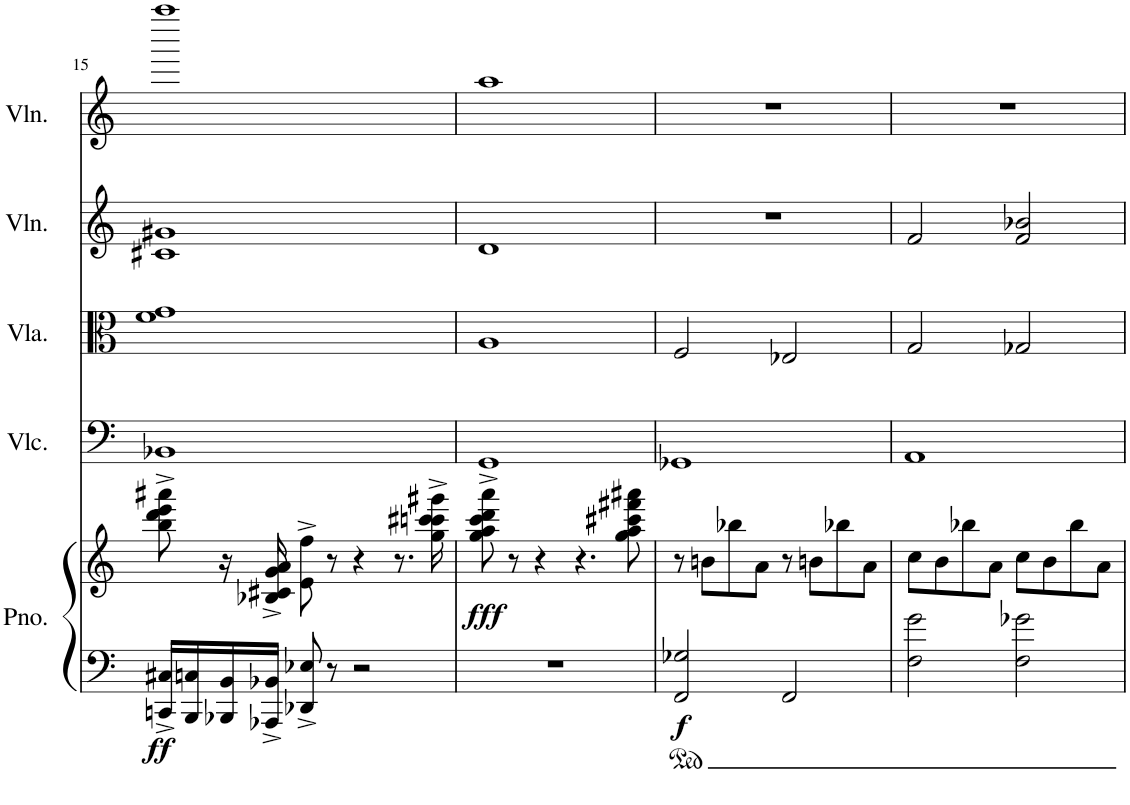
**kern	**kern	**dynam	**kern	**kern	**kern	**kern
*part5	*part5	*part5	*part4	*part3	*part2	*part1
*staff6	*staff5	*staff5/6	*staff4	*staff3	*staff2	*staff1
*I"Piano	*	*	*I"Violoncello	*I"Viola	*I"Violin	*I"Violin
*I'Pno.	*	*	*I'Vlc.	*I'Vla.	*I'Vln.	*I'Vln.
!!LO:PB:g=z
*clefF4	*clefG2	*	*clefF4	*clefC3	*clefG2	*clefG2
*k[]	*k[]	*	*k[]	*k[]	*k[]	*k[]
*M4/4	*M4/4	*	*M4/4	*M4/4	*M4/4	*M4/4
=15	=15	=15	=15	=15	=15	=15
!	!	!LO:DY:b=2	!	!	!	!
16CCn/^ 16C#X/^LL	8bb\^ 8ddd\^ 8eee\^ 8aaa#X\^	ff	1BB-X	1f 1g	1c#X 1g#X	1aaaa
16BBB/ 16Cn/	.	.	.	.	.	.
16BBB-X/ 16BB/	16r	.	.	.	.	.
16AAA-X/^ 16BB-X/^JJ	16B-X/^ 16c#X/^ 16g/^ 16a/^	.	.	.	.	.
8DD-X/^ 8E-X/^	8e\^ 8ff\^	.	.	.	.	.
8r	8r	.	.	.	.	.
2r	4r	.	.	.	.	.
.	8.r	.	.	.	.	.
.	16gg\^ 16cccn\^ 16ccc#X\^ 16ggg#X\^	.	.	.	.	.
=16	=16	=16	=16	=16	=16	=16
!	!	!LO:DY:b	!	!	!	!
1r	8gg\^ 8aa\^ 8ccc\^ 8ddd\^ 8aaa\^	fff	1GG	1A	1d	1aa
.	8r	.	.	.	.	.
.	4r	.	.	.	.	.
.	4.r	.	.	.	.	.
.	8gg\ 8aa\ 8ccc#X\ 8fff#X\ 8aaa#X\	.	.	.	.	.
=17	=17	=17	=17	=17	=17	=17
!	!	!LO:DY:b=2	!	!	!	!
2FF/ 2G-X/	8r	f	1GG-X	2F/	1r	1r
.	8bn\L	.	.	.	.	.
.	8bb-X\	.	.	.	.	.
.	8a\J	.	.	.	.	.
2FF/	8r	.	.	2E-X/	.	.
.	8bn\L	.	.	.	.	.
.	8bb-X\	.	.	.	.	.
.	8a\J	.	.	.	.	.
=18	=18	=18	=18	=18	=18	=18
2F\ 2g\	8cc\L	.	1AA	2G/	2f/	1r
.	8b\	.	.	.	.	.
.	8bb-X\	.	.	.	.	.
.	8a\J	.	.	.	.	.
2F\ 2g-X\	8cc\L	.	.	2G-X/	2f/ 2b-X/	.
.	8b\	.	.	.	.	.
.	8bb-\	.	.	.	.	.
.	8a\J	.	.	.	.	.
=	=	=	=	=	=	=
*-	*-	*-	*-	*-	*-	*-
